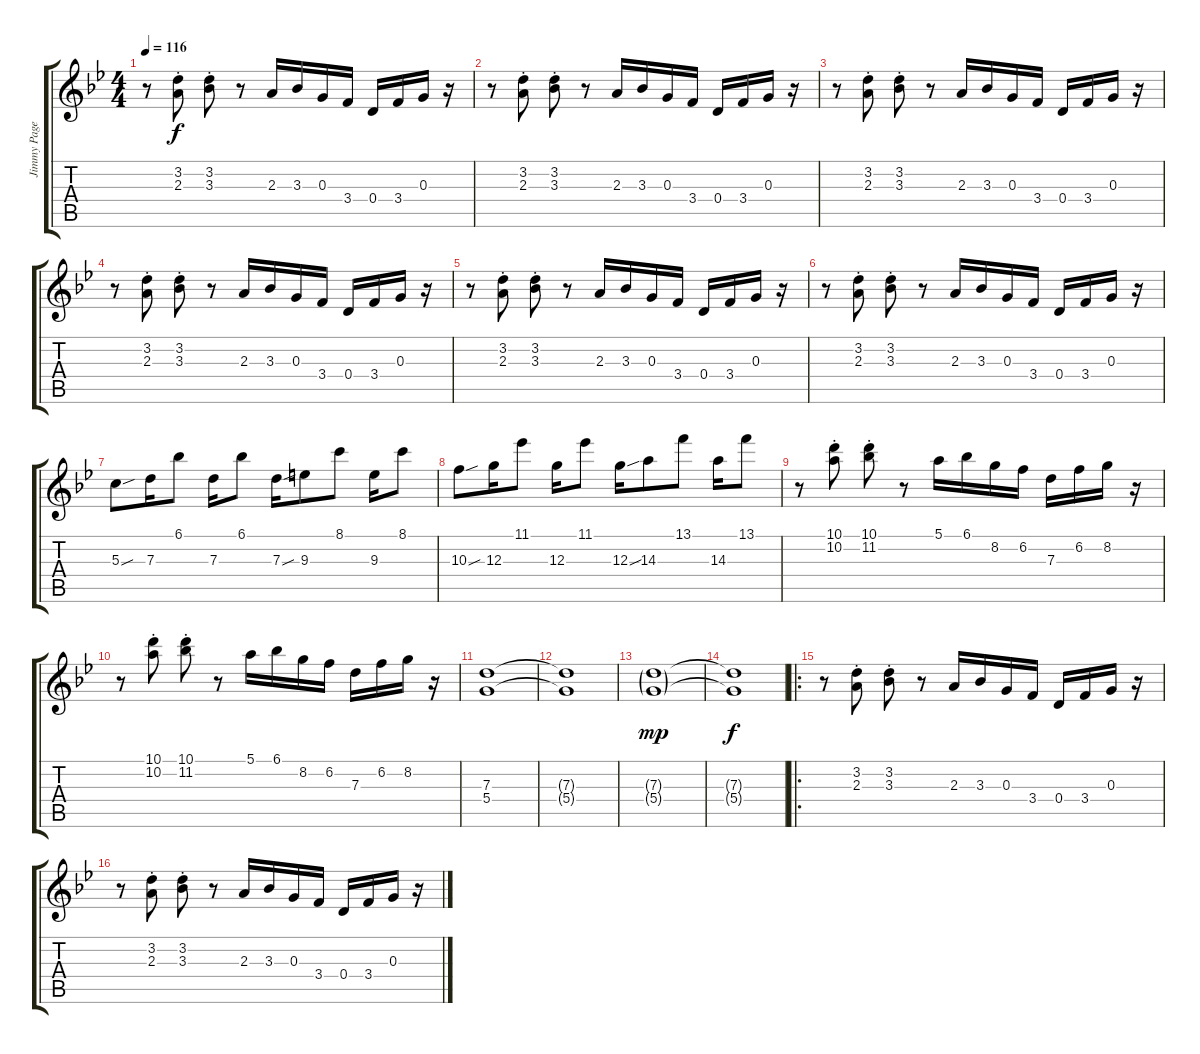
\track ("Jimmy Page" "Jimmy Page") {instrument overdrivenguitar}
\staff {score tabs}
\tuning (E4 B3 G3 D3 A2 E2) {hide}
\ts (4 4)
\tempo 116
\clef g2
\ks bb
r.8{dy f} (3.2{st} 2.3{st}).8 (3.2{st} 3.3{st}).8 r.8 2.3.16 3.3.16 0.3.16 3.4.16 0.4.16 3.4.16 0.3.16 r.16 |
r.8 (3.2{st} 2.3{st}).8 (3.2{st} 3.3{st}).8 r.8 2.3.16 3.3.16 0.3.16 3.4.16 0.4.16 3.4.16 0.3.16 r.16 |
r.8 (3.2{st} 2.3{st}).8 (3.2{st} 3.3{st}).8 r.8 2.3.16 3.3.16 0.3.16 3.4.16 0.4.16 3.4.16 0.3.16 r.16 |
r.8 (3.2{st} 2.3{st}).8 (3.2{st} 3.3{st}).8 r.8 2.3.16 3.3.16 0.3.16 3.4.16 0.4.16 3.4.16 0.3.16 r.16 |
r.8 (3.2{st} 2.3{st}).8 (3.2{st} 3.3{st}).8 r.8 2.3.16 3.3.16 0.3.16 3.4.16 0.4.16 3.4.16 0.3.16 r.16 |
r.8 (3.2{st} 2.3{st}).8 (3.2{st} 3.3{st}).8 r.8 2.3.16 3.3.16 0.3.16 3.4.16 0.4.16 3.4.16 0.3.16 r.16 |
5.3{sou}.8 7.3.16 6.1.8 7.3.16 6.1.8 7.3{sou}.16 9.3.8 8.1.8 9.3.16 8.1.8 |
10.3{sou}.8 12.3.16 11.1.8 12.3.16 11.1.8 12.3{sou}.16 14.3.8 13.1.8 14.3.16 13.1.8 |
r.8 (10.1{st} 10.2{st}).8 (10.1{st} 11.2{st}).8 r.8 5.1.16 6.1.16 8.2.16 6.2.16 7.3.16 6.2.16 8.2.16 r.16 |
r.8 (10.1{st} 10.2{st}).8 (10.1{st} 11.2{st}).8 r.8 5.1.16 6.1.16 8.2.16 6.2.16 7.3.16 6.2.16 8.2.16 r.16 |
(7.3 5.4).1 |
(7.3{t} 5.4{t}).1 |
(7.3{g} 5.4{g}).1{dy mp} |
(7.3{t} 5.4{t}).1{dy f} |
\ro
r.8 (3.2{st} 2.3{st}).8 (3.2{st} 3.3{st}).8 r.8 2.3.16 3.3.16 0.3.16 3.4.16 0.4.16 3.4.16 0.3.16 r.16 |
r.8 (3.2{st} 2.3{st}).8 (3.2{st} 3.3{st}).8 r.8 2.3.16 3.3.16 0.3.16 3.4.16 0.4.16 3.4.16 0.3.16 r.16
